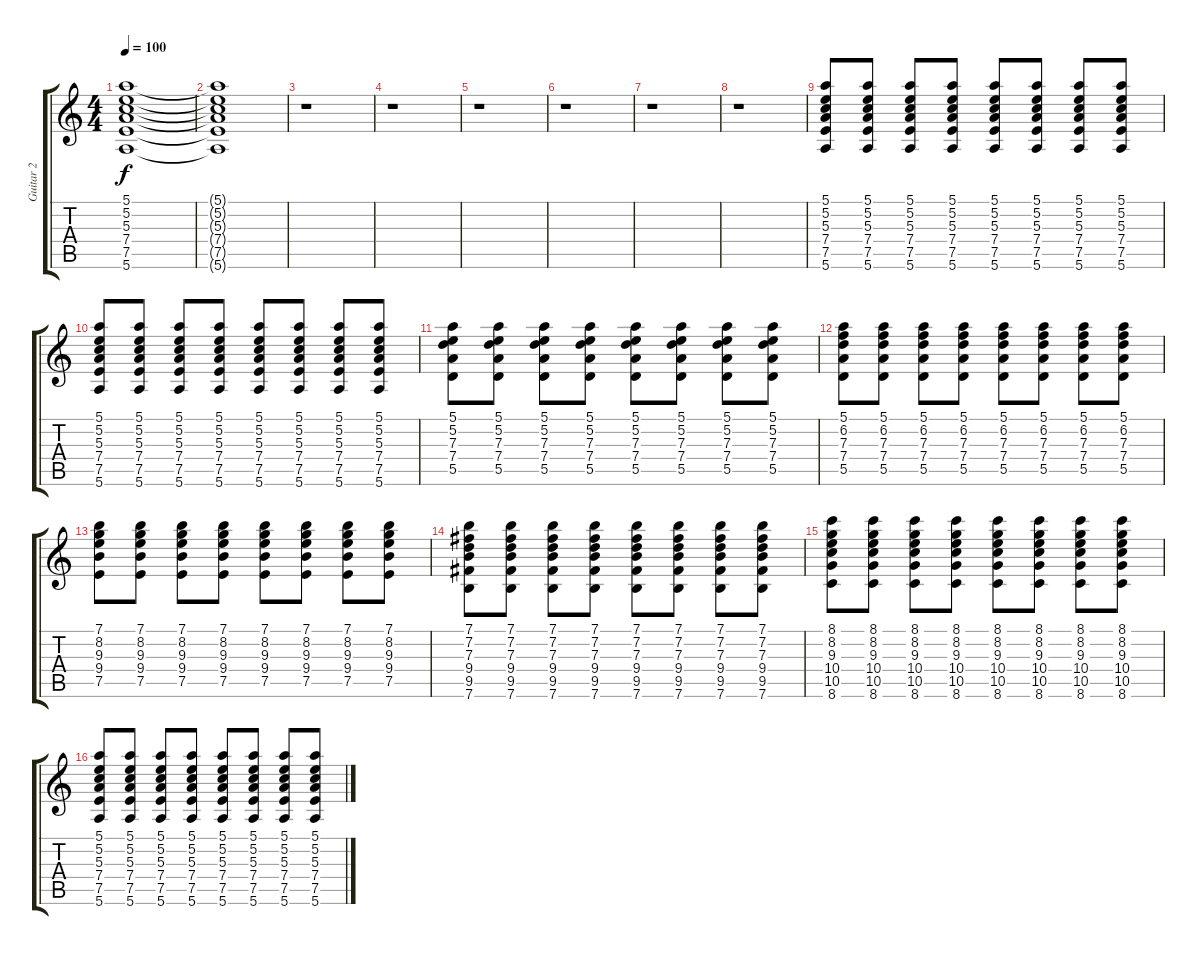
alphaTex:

\track ("Guitar 2" "Guitar 2") {instrument acousticguitarnylon}
\staff {score tabs}
\tuning (E4 B3 G3 D3 A2 E2) {hide}
\ts (4 4)
\tempo 100
\clef g2
\ks c
(5.1 5.2 5.3 7.4 7.5 5.6).1{dy f volume 0 instrument distortionguitar} |
(5.1{t} 5.2{t} 5.3{t} 7.4{t} 7.5{t} 5.6{t}).1 |
r.1 |
r.1 |
r.1 |
r.1 |
r.1 |
r.1 |
(5.1 5.2 5.3 7.4 7.5 5.6).8{volume 5 instrument distortionguitar} (5.1 5.2 5.3 7.4 7.5 5.6).8 (5.1 5.2 5.3 7.4 7.5 5.6).8 (5.1 5.2 5.3 7.4 7.5 5.6).8 (5.1 5.2 5.3 7.4 7.5 5.6).8 (5.1 5.2 5.3 7.4 7.5 5.6).8 (5.1 5.2 5.3 7.4 7.5 5.6).8 (5.1 5.2 5.3 7.4 7.5 5.6).8 |
(5.1 5.2 5.3 7.4 7.5 5.6).8 (5.1 5.2 5.3 7.4 7.5 5.6).8 (5.1 5.2 5.3 7.4 7.5 5.6).8 (5.1 5.2 5.3 7.4 7.5 5.6).8 (5.1 5.2 5.3 7.4 7.5 5.6).8 (5.1 5.2 5.3 7.4 7.5 5.6).8 (5.1 5.2 5.3 7.4 7.5 5.6).8 (5.1 5.2 5.3 7.4 7.5 5.6).8 |
(5.1 5.2 7.3 7.4 5.5).8 (5.1 5.2 7.3 7.4 5.5).8 (5.1 5.2 7.3 7.4 5.5).8 (5.1 5.2 7.3 7.4 5.5).8 (5.1 5.2 7.3 7.4 5.5).8 (5.1 5.2 7.3 7.4 5.5).8 (5.1 5.2 7.3 7.4 5.5).8 (5.1 5.2 7.3 7.4 5.5).8 |
(5.1 6.2 7.3 7.4 5.5).8 (5.1 6.2 7.3 7.4 5.5).8 (5.1 6.2 7.3 7.4 5.5).8 (5.1 6.2 7.3 7.4 5.5).8 (5.1 6.2 7.3 7.4 5.5).8 (5.1 6.2 7.3 7.4 5.5).8 (5.1 6.2 7.3 7.4 5.5).8 (5.1 6.2 7.3 7.4 5.5).8 |
(7.1 8.2 9.3 9.4 7.5).8 (7.1 8.2 9.3 9.4 7.5).8 (7.1 8.2 9.3 9.4 7.5).8 (7.1 8.2 9.3 9.4 7.5).8 (7.1 8.2 9.3 9.4 7.5).8 (7.1 8.2 9.3 9.4 7.5).8 (7.1 8.2 9.3 9.4 7.5).8 (7.1 8.2 9.3 9.4 7.5).8 |
(7.1 7.2 7.3 9.4 9.5 7.6).8 (7.1 7.2 7.3 9.4 9.5 7.6).8 (7.1 7.2 7.3 9.4 9.5 7.6).8 (7.1 7.2 7.3 9.4 9.5 7.6).8 (7.1 7.2 7.3 9.4 9.5 7.6).8 (7.1 7.2 7.3 9.4 9.5 7.6).8 (7.1 7.2 7.3 9.4 9.5 7.6).8 (7.1 7.2 7.3 9.4 9.5 7.6).8 |
(8.1 8.2 9.3 10.4 10.5 8.6).8 (8.1 8.2 9.3 10.4 10.5 8.6).8 (8.1 8.2 9.3 10.4 10.5 8.6).8 (8.1 8.2 9.3 10.4 10.5 8.6).8 (8.1 8.2 9.3 10.4 10.5 8.6).8 (8.1 8.2 9.3 10.4 10.5 8.6).8 (8.1 8.2 9.3 10.4 10.5 8.6).8 (8.1 8.2 9.3 10.4 10.5 8.6).8 |
(5.1 5.2 5.3 7.4 7.5 5.6).8 (5.1 5.2 5.3 7.4 7.5 5.6).8 (5.1 5.2 5.3 7.4 7.5 5.6).8 (5.1 5.2 5.3 7.4 7.5 5.6).8 (5.1 5.2 5.3 7.4 7.5 5.6).8 (5.1 5.2 5.3 7.4 7.5 5.6).8 (5.1 5.2 5.3 7.4 7.5 5.6).8 (5.1 5.2 5.3 7.4 7.5 5.6).8
